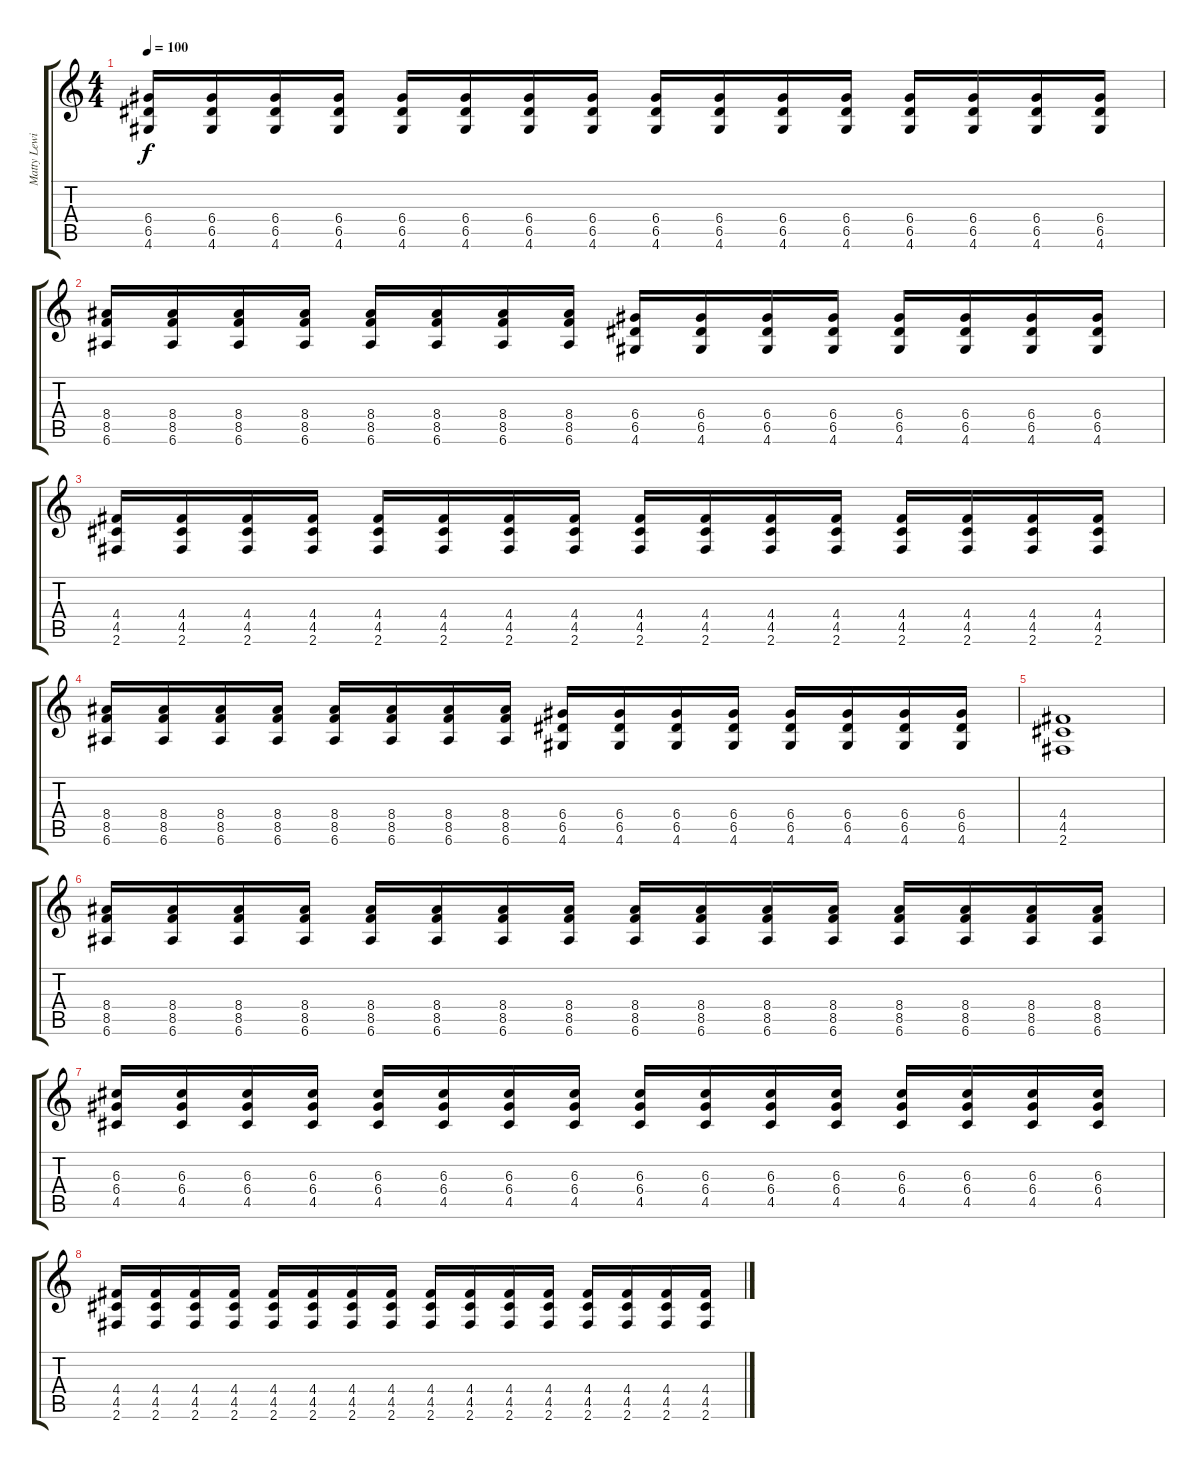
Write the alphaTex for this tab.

\track ("Matty Lewis" "Matty Lewi") {instrument distortionguitar}
\staff {score tabs}
\tuning (E4 B3 G3 D3 A2 E2) {hide}
\ts (4 4)
\tempo 100
\clef g2
\ks c
(6.4 6.5 4.6).16{dy f} (6.4 6.5 4.6).16 (6.4 6.5 4.6).16 (6.4 6.5 4.6).16 (6.4 6.5 4.6).16 (6.4 6.5 4.6).16 (6.4 6.5 4.6).16 (6.4 6.5 4.6).16 (6.4 6.5 4.6).16 (6.4 6.5 4.6).16 (6.4 6.5 4.6).16 (6.4 6.5 4.6).16 (6.4 6.5 4.6).16 (6.4 6.5 4.6).16 (6.4 6.5 4.6).16 (6.4 6.5 4.6).16 |
(8.4 8.5 6.6).16 (8.4 8.5 6.6).16 (8.4 8.5 6.6).16 (8.4 8.5 6.6).16 (8.4 8.5 6.6).16 (8.4 8.5 6.6).16 (8.4 8.5 6.6).16 (8.4 8.5 6.6).16 (6.4 6.5 4.6).16 (6.4 6.5 4.6).16 (6.4 6.5 4.6).16 (6.4 6.5 4.6).16 (6.4 6.5 4.6).16 (6.4 6.5 4.6).16 (6.4 6.5 4.6).16 (6.4 6.5 4.6).16 |
(4.4 4.5 2.6).16 (4.4 4.5 2.6).16 (4.4 4.5 2.6).16 (4.4 4.5 2.6).16 (4.4 4.5 2.6).16 (4.4 4.5 2.6).16 (4.4 4.5 2.6).16 (4.4 4.5 2.6).16 (4.4 4.5 2.6).16 (4.4 4.5 2.6).16 (4.4 4.5 2.6).16 (4.4 4.5 2.6).16 (4.4 4.5 2.6).16 (4.4 4.5 2.6).16 (4.4 4.5 2.6).16 (4.4 4.5 2.6).16 |
(8.4 8.5 6.6).16 (8.4 8.5 6.6).16 (8.4 8.5 6.6).16 (8.4 8.5 6.6).16 (8.4 8.5 6.6).16 (8.4 8.5 6.6).16 (8.4 8.5 6.6).16 (8.4 8.5 6.6).16 (6.4 6.5 4.6).16 (6.4 6.5 4.6).16 (6.4 6.5 4.6).16 (6.4 6.5 4.6).16 (6.4 6.5 4.6).16 (6.4 6.5 4.6).16 (6.4 6.5 4.6).16 (6.4 6.5 4.6).16 |
(4.4 4.5 2.6).1 |
(8.4 8.5 6.6).16 (8.4 8.5 6.6).16 (8.4 8.5 6.6).16 (8.4 8.5 6.6).16 (8.4 8.5 6.6).16 (8.4 8.5 6.6).16 (8.4 8.5 6.6).16 (8.4 8.5 6.6).16 (8.4 8.5 6.6).16 (8.4 8.5 6.6).16 (8.4 8.5 6.6).16 (8.4 8.5 6.6).16 (8.4 8.5 6.6).16 (8.4 8.5 6.6).16 (8.4 8.5 6.6).16 (8.4 8.5 6.6).16 |
(6.3 6.4 4.5).16 (6.3 6.4 4.5).16 (6.3 6.4 4.5).16 (6.3 6.4 4.5).16 (6.3 6.4 4.5).16 (6.3 6.4 4.5).16 (6.3 6.4 4.5).16 (6.3 6.4 4.5).16 (6.3 6.4 4.5).16 (6.3 6.4 4.5).16 (6.3 6.4 4.5).16 (6.3 6.4 4.5).16 (6.3 6.4 4.5).16 (6.3 6.4 4.5).16 (6.3 6.4 4.5).16 (6.3 6.4 4.5).16 |
(4.4 4.5 2.6).16 (4.4 4.5 2.6).16 (4.4 4.5 2.6).16 (4.4 4.5 2.6).16 (4.4 4.5 2.6).16 (4.4 4.5 2.6).16 (4.4 4.5 2.6).16 (4.4 4.5 2.6).16 (4.4 4.5 2.6).16 (4.4 4.5 2.6).16 (4.4 4.5 2.6).16 (4.4 4.5 2.6).16 (4.4 4.5 2.6).16 (4.4 4.5 2.6).16 (4.4 4.5 2.6).16 (4.4 4.5 2.6).16
